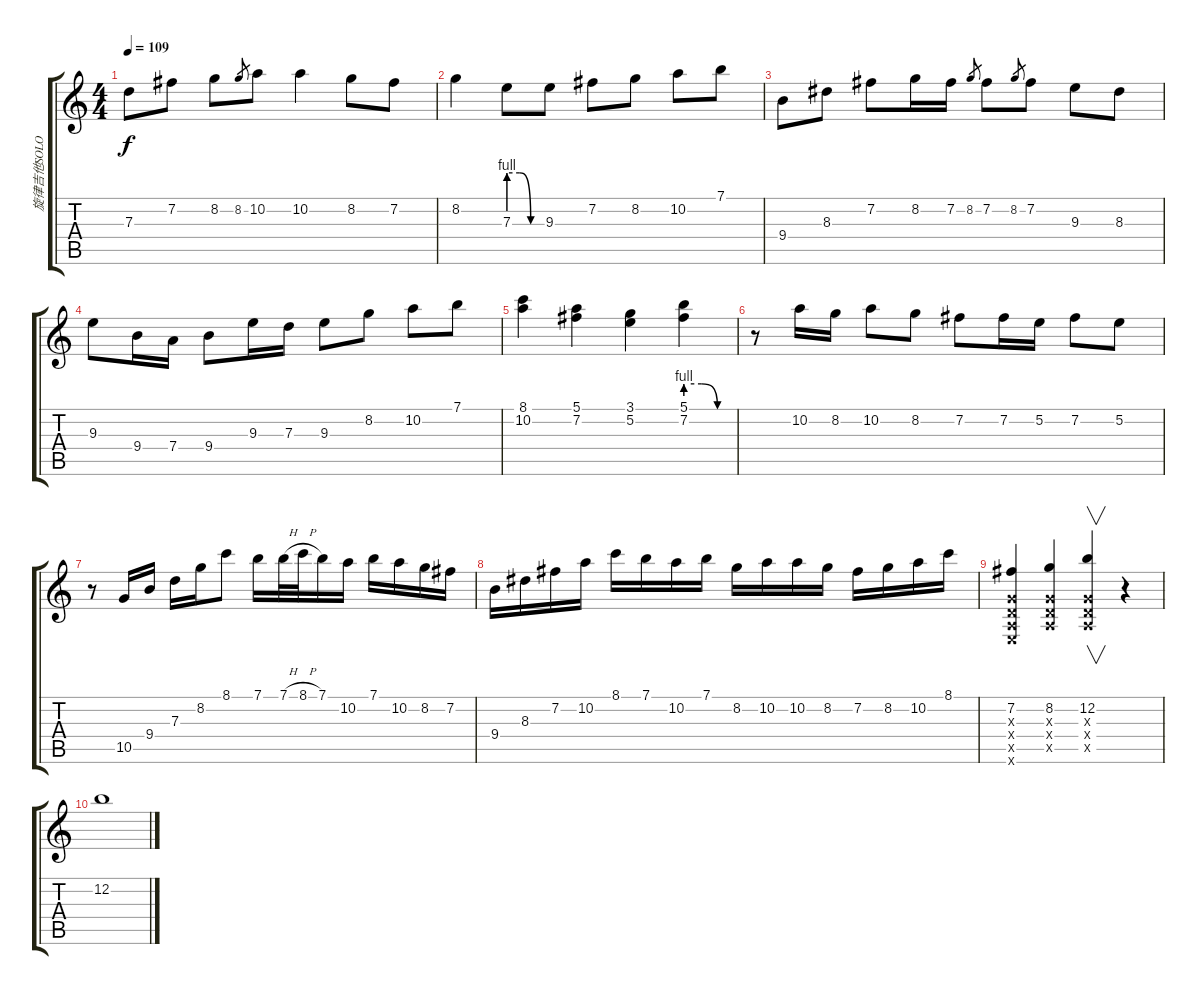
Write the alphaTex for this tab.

\track ("旋律吉他SOLO" "旋律吉他SOLO") {instrument acousticguitarsteel}
\staff {score tabs}
\tuning (E4 B3 G3 D3 A2 E2) {hide}
\ts (4 4)
\tempo 109
\clef g2
\ks c
7.3.8{dy f} 7.2.8 8.2.8 8.2.8{gr} 10.2.8 10.2.4 8.2.8 7.2.8 |
8.2.4 7.3{be (custom 0 4 20 4 40 0 60 0)}.8 9.3.8 7.2.8 8.2.8 10.2.8 7.1.8 |
9.4.8 8.3.8 7.2.8 8.2.16 7.2.16 8.2.8{gr} 7.2.8 8.2.8{gr} 7.2.8 9.3.8 8.3.8 |
9.3.8 9.4.16 7.4.16 9.4.8 9.3.16 7.3.16 9.3.8 8.2.8 10.2.8 7.1.8 |
(8.1 10.2).4 (5.1 7.2).4 (3.1 5.2).4 (5.1{be (custom 0 4 20 4 40 0 60 0)} 7.2).4 |
r.8 10.2.16 8.2.16 10.2.8 8.2.8 7.2.8 7.2.16 5.2.16 7.2.8 5.2.8 |
r.8 10.5.16 9.4.16 7.3.16 8.2.16 8.1.8 7.1.16 7.1{h}.32 8.1{h}.32 7.1.16 10.2.16 7.1.16 10.2.16 8.2.16 7.2.16 |
9.4.16 8.3.16 7.2.16 10.2.16 8.1.16 7.1.16 10.2.16 7.1.16 8.2.16 10.2.16 10.2.16 8.2.16 7.2.16 8.2.16 10.2.16 8.1.16 |
(7.2 0.3{x} 0.4{x} 0.5{x} 0.6{x}).4 (8.2 0.3{x} 0.4{x} 0.5{x}).4 (12.2 0.3{x} 0.4{x} 0.5{x}).4{v} r.4 |
12.2.1
